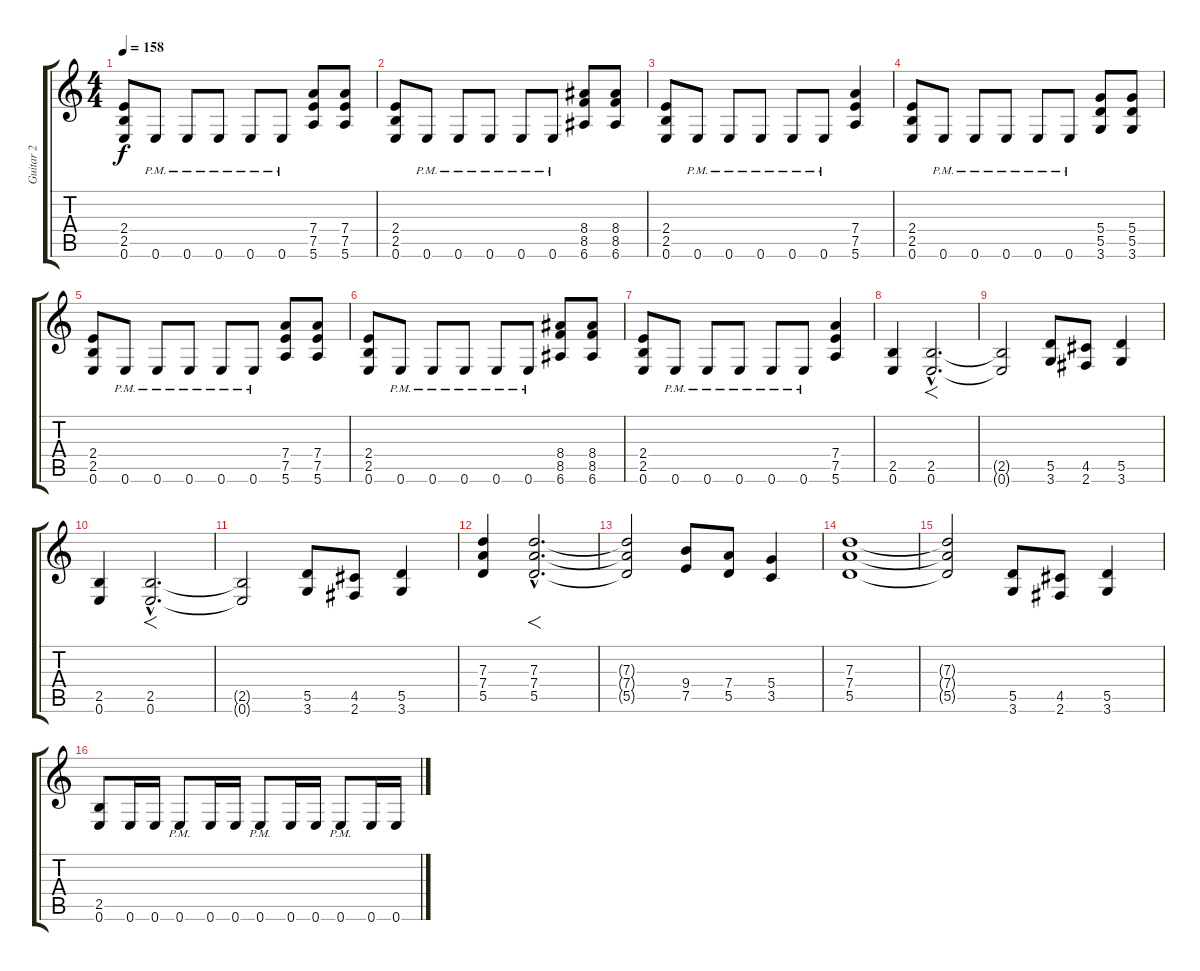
\track ("Guitar 2" "Guitar 2") {instrument distortionguitar}
\staff {score tabs}
\tuning (E4 B3 G3 D3 A2 E2) {hide}
\ts (4 4)
\tempo 158
\clef g2
\ks c
(2.4 2.5 0.6).8{dy f} 0.6{pm}.8 0.6{pm}.8 0.6{pm}.8 0.6{pm}.8 0.6{pm}.8 (7.4 7.5 5.6).8 (7.4 7.5 5.6).8 |
(2.4 2.5 0.6).8 0.6{pm}.8 0.6{pm}.8 0.6{pm}.8 0.6{pm}.8 0.6{pm}.8 (8.4 8.5 6.6).8 (8.4 8.5 6.6).8 |
(2.4 2.5 0.6).8 0.6{pm}.8 0.6{pm}.8 0.6{pm}.8 0.6{pm}.8 0.6{pm}.8 (7.4 7.5 5.6).4 |
(2.4 2.5 0.6).8 0.6{pm}.8 0.6{pm}.8 0.6{pm}.8 0.6{pm}.8 0.6{pm}.8 (5.4 5.5 3.6).8 (5.4 5.5 3.6).8 |
(2.4 2.5 0.6).8 0.6{pm}.8 0.6{pm}.8 0.6{pm}.8 0.6{pm}.8 0.6{pm}.8 (7.4 7.5 5.6).8 (7.4 7.5 5.6).8 |
(2.4 2.5 0.6).8 0.6{pm}.8 0.6{pm}.8 0.6{pm}.8 0.6{pm}.8 0.6{pm}.8 (8.4 8.5 6.6).8 (8.4 8.5 6.6).8 |
(2.4 2.5 0.6).8 0.6{pm}.8 0.6{pm}.8 0.6{pm}.8 0.6{pm}.8 0.6{pm}.8 (7.4 7.5 5.6).4 |
\section ("" "")
(2.5 0.6).4 (2.5{hac} 0.6{hac}).2{f d} |
(2.5{t} 0.6{t}).2 (5.5 3.6).8 (4.5 2.6).8 (5.5 3.6).4 |
(2.5 0.6).4 (2.5{hac} 0.6{hac}).2{f d} |
(2.5{t} 0.6{t}).2 (5.5 3.6).8 (4.5 2.6).8 (5.5 3.6).4 |
(7.3 7.4 5.5).4 (7.3{hac} 7.4{hac} 5.5{hac}).2{f d} |
(7.3{t} 7.4{t} 5.5{t}).2 (9.4 7.5).8 (7.4 5.5).8 (5.4 3.5).4 |
(7.3 7.4 5.5).1 |
(7.3{t} 7.4{t} 5.5{t}).2 (5.5 3.6).8 (4.5 2.6).8 (5.5 3.6).4 |
\section ("" "")
(2.5 0.6).8 0.6.16 0.6.16 0.6{pm}.8 0.6.16 0.6.16 0.6{pm}.8 0.6.16 0.6.16 0.6{pm}.8 0.6.16 0.6.16
